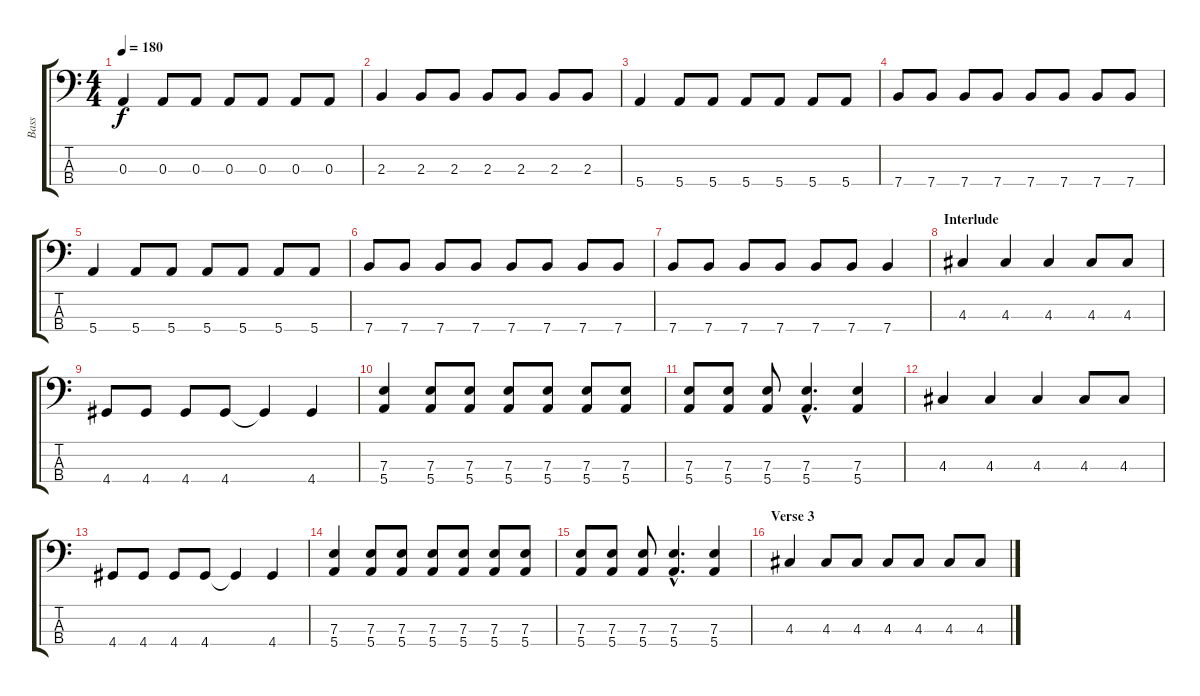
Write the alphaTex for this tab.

\track ("Bass" "Bass") {instrument electricbasspick}
\staff {score tabs}
\tuning (G2 D2 A1 E1) {hide}
\ts (4 4)
\tempo 180
\clef f4
\ks c
0.3.4{dy f} 0.3.8 0.3.8 0.3.8 0.3.8 0.3.8 0.3.8 |
2.3.4 2.3.8 2.3.8 2.3.8 2.3.8 2.3.8 2.3.8 |
5.4.4 5.4.8 5.4.8 5.4.8 5.4.8 5.4.8 5.4.8 |
7.4.8 7.4.8 7.4.8 7.4.8 7.4.8 7.4.8 7.4.8 7.4.8 |
5.4.4 5.4.8 5.4.8 5.4.8 5.4.8 5.4.8 5.4.8 |
7.4.8 7.4.8 7.4.8 7.4.8 7.4.8 7.4.8 7.4.8 7.4.8 |
7.4.8 7.4.8 7.4.8 7.4.8 7.4.8 7.4.8 7.4.4 |
\section ("" "Interlude")
4.3.4 4.3.4 4.3.4 4.3.8 4.3.8 |
4.4.8 4.4.8 4.4.8 4.4.8 4.4{t}.4 4.4.4 |
(7.3 5.4).4 (7.3 5.4).8 (7.3 5.4).8 (7.3 5.4).8 (7.3 5.4).8 (7.3 5.4).8 (7.3 5.4).8 |
(7.3 5.4).8 (7.3 5.4).8 (7.3 5.4).8 (7.3{hac} 5.4{hac}).4{d} (7.3 5.4).4 |
4.3.4 4.3.4 4.3.4 4.3.8 4.3.8 |
4.4.8 4.4.8 4.4.8 4.4.8 4.4{t}.4 4.4.4 |
(7.3 5.4).4 (7.3 5.4).8 (7.3 5.4).8 (7.3 5.4).8 (7.3 5.4).8 (7.3 5.4).8 (7.3 5.4).8 |
(7.3 5.4).8 (7.3 5.4).8 (7.3 5.4).8 (7.3{hac} 5.4{hac}).4{d} (7.3 5.4).4 |
\section ("" "Verse 3")
4.3.4 4.3.8 4.3.8 4.3.8 4.3.8 4.3.8 4.3.8
